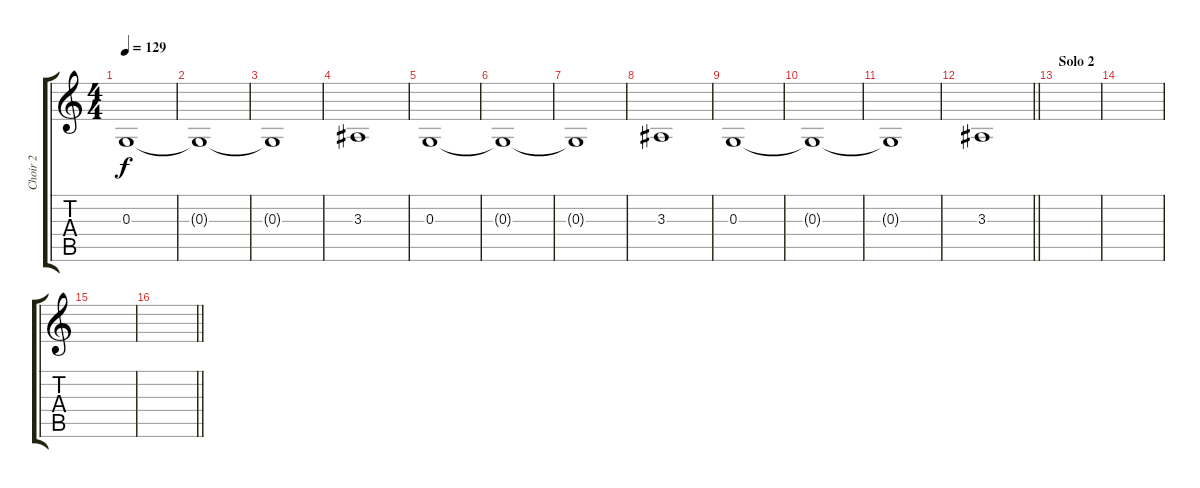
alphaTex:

\track ("Choir 2" "Choir 2") {instrument choiraahs}
\staff {score tabs}
\tuning (E4 B3 G3 D3 A2 E2) {hide}
\ts (4 4)
\tempo 129
\clef g2
\ks c
0.3.1{dy f} |
0.3{t}.1 |
0.3{t}.1 |
3.3.1 |
0.3.1 |
0.3{t}.1 |
0.3{t}.1 |
3.3.1 |
0.3.1 |
0.3{t}.1 |
0.3{t}.1 |
\barLineRight lightlight
3.3.1 |
\section ("" "Solo 2")
|
|
|
\barLineRight lightlight
